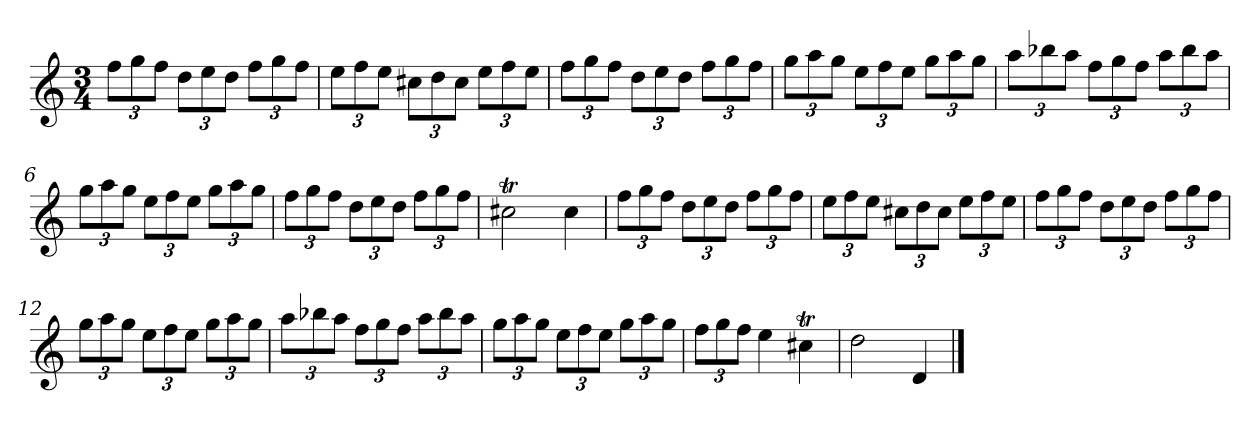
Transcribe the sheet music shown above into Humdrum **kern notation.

**kern
*part1
*staff1
*clefG2
*k[]
*D:dor
*M3/4
*MM120
=1
12ff\L
12gg\
12ff\J
12dd\L
12ee\
12dd\J
12ff\L
12gg\
12ff\J
=2
12ee\L
12ff\
12ee\J
12cc#X\L
12dd\
12cc#\J
12ee\L
12ff\
12ee\J
=3
12ff\L
12gg\
12ff\J
12dd\L
12ee\
12dd\J
12ff\L
12gg\
12ff\J
=4
12gg\L
12aa\
12gg\J
12ee\L
12ff\
12ee\J
12gg\L
12aa\
12gg\J
=5
12aa\L
12bb-X\
12aa\J
12ff\L
12gg\
12ff\J
12aa\L
12bb-\
12aa\J
=6
12gg\L
12aa\
12gg\J
12ee\L
12ff\
12ee\J
12gg\L
12aa\
12gg\J
=7
12ff\L
12gg\
12ff\J
12dd\L
12ee\
12dd\J
12ff\L
12gg\
12ff\J
=8
2cc#Xt
4cc#
=9
12ff\L
12gg\
12ff\J
12dd\L
12ee\
12dd\J
12ff\L
12gg\
12ff\J
=10
12ee\L
12ff\
12ee\J
12cc#X\L
12dd\
12cc#\J
12ee\L
12ff\
12ee\J
=11
12ff\L
12gg\
12ff\J
12dd\L
12ee\
12dd\J
12ff\L
12gg\
12ff\J
=12
12gg\L
12aa\
12gg\J
12ee\L
12ff\
12ee\J
12gg\L
12aa\
12gg\J
=13
12aa\L
12bb-X\
12aa\J
12ff\L
12gg\
12ff\J
12aa\L
12bb-\
12aa\J
=14
12gg\L
12aa\
12gg\J
12ee\L
12ff\
12ee\J
12gg\L
12aa\
12gg\J
=15
12ff\L
12gg\
12ff\J
4ee
4cc#Xt
=16
2dd
4d
==
*-
